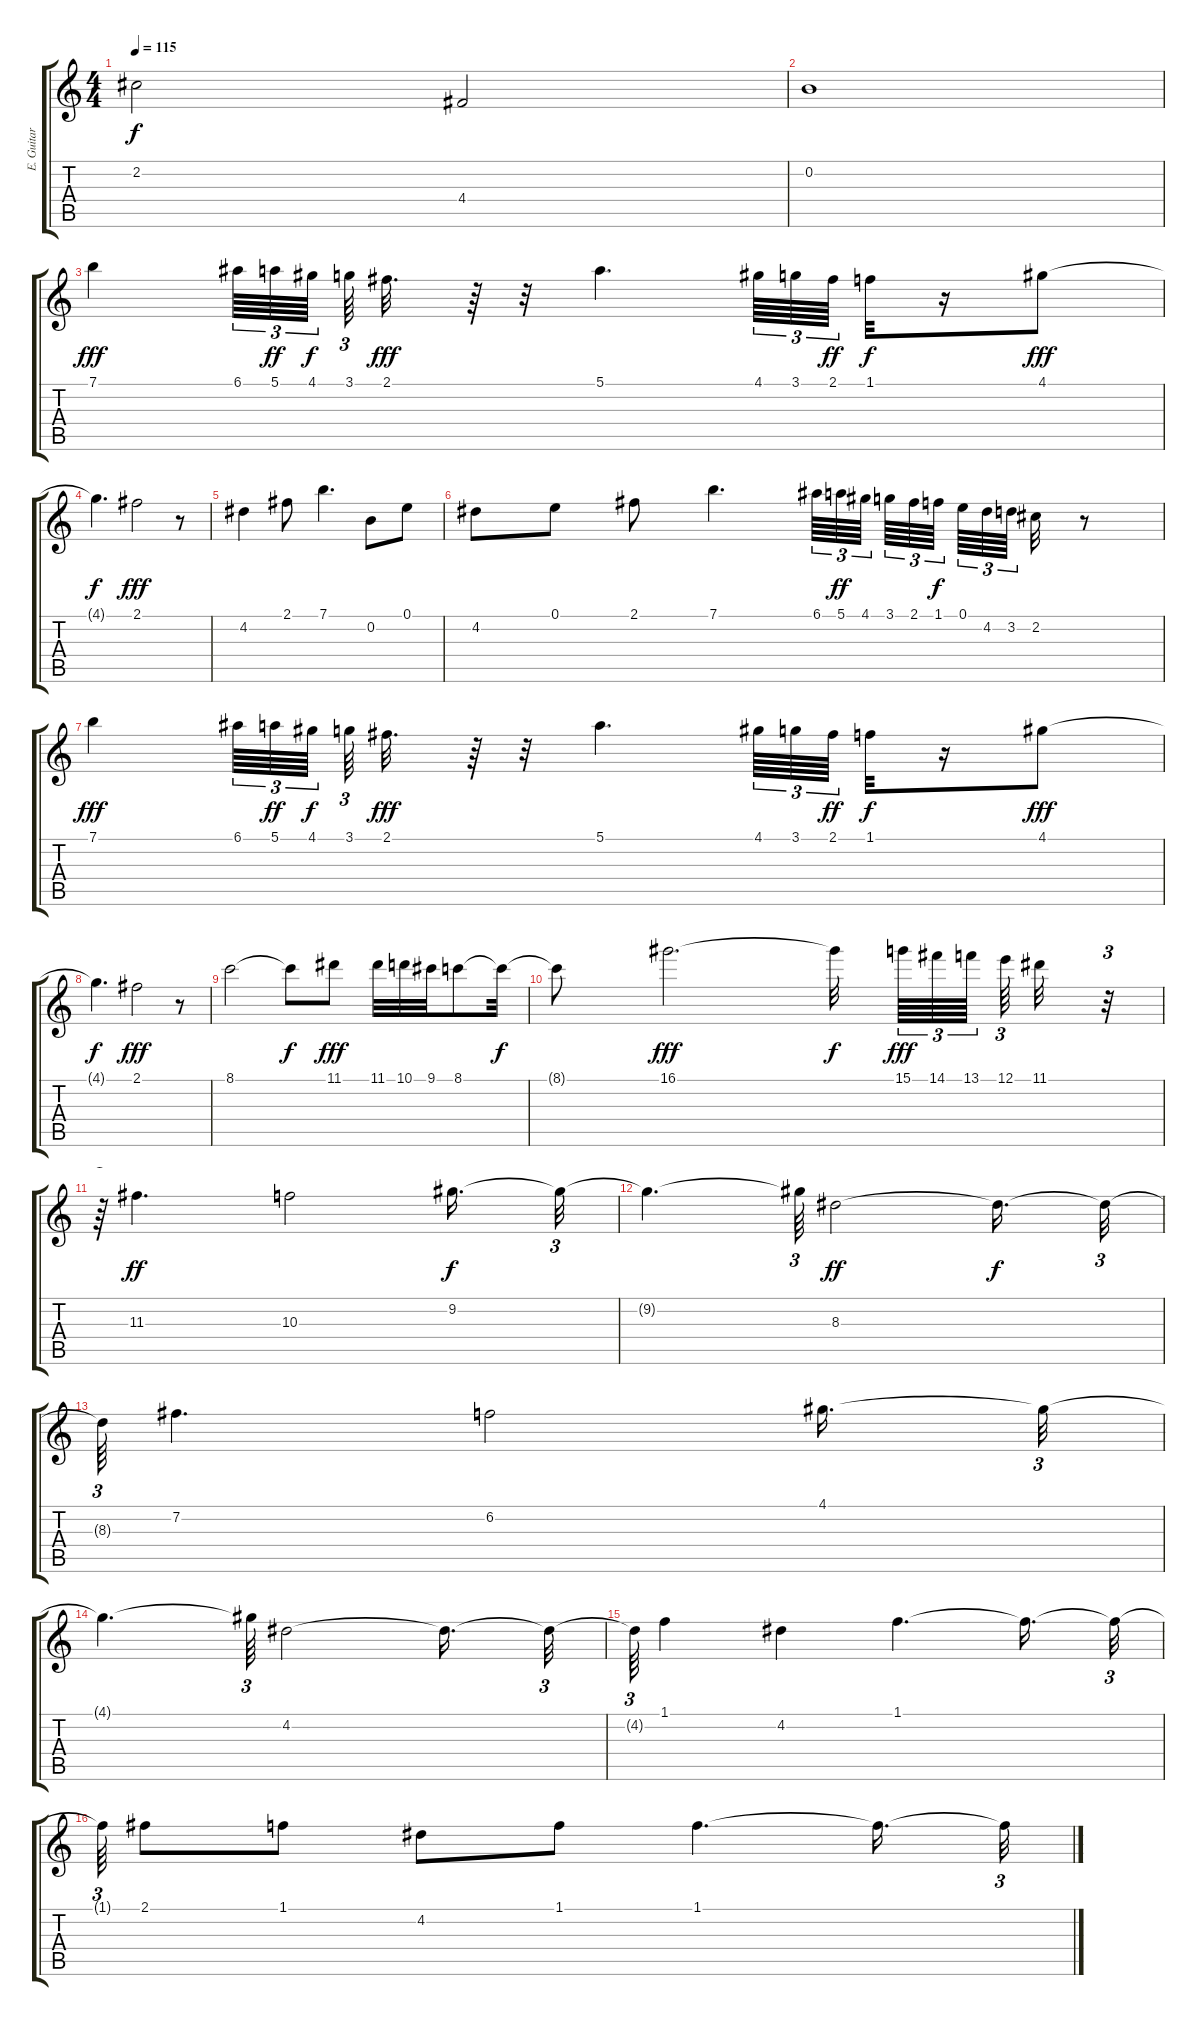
\track ("E. Guitar Lead II" "E. Guitar ") {instrument overdrivenguitar}
\staff {score tabs}
\tuning (E4 B3 G3 D3 A2 E2) {hide}
\ts (4 4)
\tempo 115
\clef g2
\ks c
2.2.2{dy f} 4.4.2 |
0.2.1 |
7.1.4{dy fff} 6.1.64{tu (3 2)} 5.1.64{tu (3 2) dy ff} 4.1.64{tu (3 2) dy f beam splitsecondary} 3.1.64{tu (3 2)} 2.1.32{d dy fff} r.64 r.32 5.1.4{d} 4.1.64{tu (3 2)} 3.1.64{tu (3 2)} 2.1.64{tu (3 2) dy ff beam splitsecondary} 1.1.32{dy f} r.16 4.1.8{dy fff} |
4.1{t}.4{d dy f} 2.1.2{dy fff} r.8 |
4.2.4 2.1.8 7.1.4{d} 0.2.8 0.1.8 |
4.2.8 0.1.8 2.1.8 7.1.4{d} 6.1.64{tu (3 2)} 5.1.64{tu (3 2) dy ff} 4.1.64{tu (3 2) beam splitsecondary} 3.1.64{tu (3 2)} 2.1.64{tu (3 2)} 1.1.64{tu (3 2) dy f beam splitsecondary} 0.1.64{tu (3 2)} 4.2.64{tu (3 2)} 3.2.64{tu (3 2) beam splitsecondary} 2.2.32 r.8 |
7.1.4{dy fff} 6.1.64{tu (3 2)} 5.1.64{tu (3 2) dy ff} 4.1.64{tu (3 2) dy f beam splitsecondary} 3.1.64{tu (3 2)} 2.1.32{d dy fff} r.64 r.32 5.1.4{d} 4.1.64{tu (3 2)} 3.1.64{tu (3 2)} 2.1.64{tu (3 2) dy ff beam splitsecondary} 1.1.32{dy f} r.16 4.1.8{dy fff} |
4.1{t}.4{d dy f} 2.1.2{dy fff} r.8 |
8.1.2 8.1{t}.8{dy f} 11.1.8{dy fff} 11.1.32 10.1.32 9.1.32 8.1.8 8.1{t}.32{dy f} |
8.1{t}.8 16.1.2{d dy fff} 16.1{t}.32{dy f beam splitsecondary} 15.1.64{tu (3 2) dy fff} 14.1.64{tu (3 2)} 13.1.64{tu (3 2) beam splitsecondary} 12.1.64{tu (3 2)} 11.1.32 r.32{tu (3 2)} |
r.64{tu (3 2)} 11.3.4{d dy ff} 10.3.2 9.2.16{d dy f} 9.2{t}.32{tu (3 2)} |
9.2{t}.4{d} 9.2{t}.64{tu (3 2)} 8.3.2{dy ff} 8.3{t}.16{d dy f} 8.3{t}.32{tu (3 2)} |
8.3{t}.64{tu (3 2)} 7.2.4{d} 6.2.2 4.1.16{d} 4.1{t}.32{tu (3 2)} |
4.1{t}.4{d} 4.1{t}.64{tu (3 2)} 4.2.2 4.2{t}.16{d} 4.2{t}.32{tu (3 2)} |
4.2{t}.64{tu (3 2)} 1.1.4 4.2.4 1.1.4{d} 1.1{t}.16{d} 1.1{t}.32{tu (3 2)} |
1.1{t}.64{tu (3 2)} 2.1.8 1.1.8 4.2.8 1.1.8 1.1.4{d} 1.1{t}.16{d} 1.1{t}.32{tu (3 2)}
